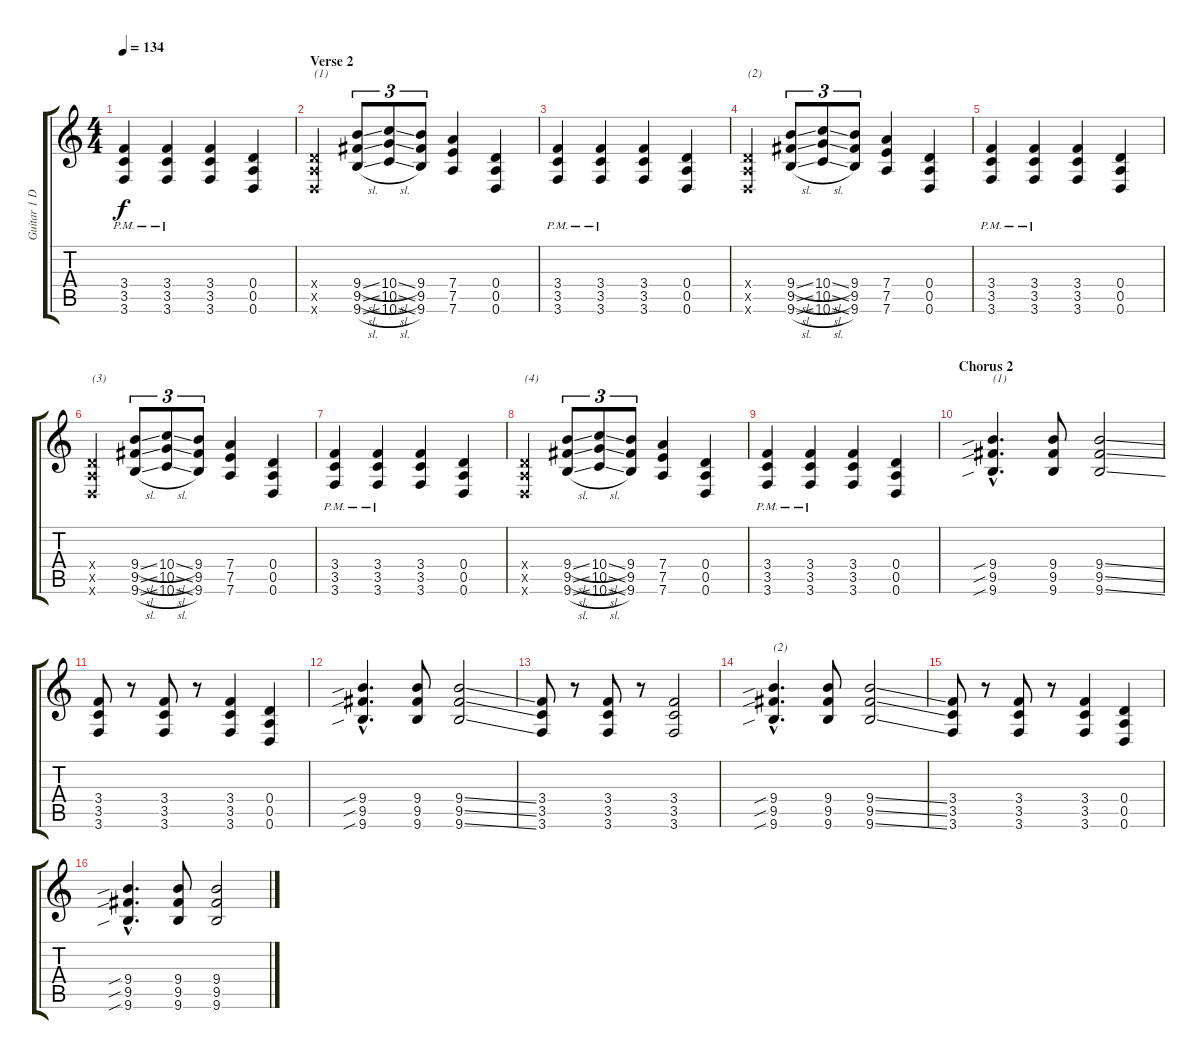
\track ("Guitar 1 Drop D - rythm" "Guitar 1 D") {instrument distortionguitar}
\staff {score tabs}
\tuning (E4 B3 G3 D3 A2 D2) {hide}
\ts (4 4)
\tempo 134
\clef g2
\ks c
(3.4{pm} 3.5{pm} 3.6{pm}).4{dy f} (3.4{pm} 3.5{pm} 3.6{pm}).4 (3.4 3.5 3.6).4 (0.4 0.5 0.6).4 |
\section ("" "Verse 2")
(0.4{x} 0.5{x} 0.6{x}).4{txt "(1)"} (9.4{sl} 9.5{sl} 9.6{sl}).8{tu (3 2)} (10.4{sl} 10.5{sl} 10.6{sl}).8{tu (3 2)} (9.4 9.5 9.6).8{tu (3 2)} (7.4 7.5 7.6).4 (0.4 0.5 0.6).4 |
(3.4{pm} 3.5{pm} 3.6{pm}).4 (3.4{pm} 3.5{pm} 3.6{pm}).4 (3.4 3.5 3.6).4 (0.4 0.5 0.6).4 |
(0.4{x} 0.5{x} 0.6{x}).4{txt "(2)"} (9.4{sl} 9.5{sl} 9.6{sl}).8{tu (3 2)} (10.4{sl} 10.5{sl} 10.6{sl}).8{tu (3 2)} (9.4 9.5 9.6).8{tu (3 2)} (7.4 7.5 7.6).4 (0.4 0.5 0.6).4 |
(3.4{pm} 3.5{pm} 3.6{pm}).4 (3.4{pm} 3.5{pm} 3.6{pm}).4 (3.4 3.5 3.6).4 (0.4 0.5 0.6).4 |
(0.4{x} 0.5{x} 0.6{x}).4{txt "(3)"} (9.4{sl} 9.5{sl} 9.6{sl}).8{tu (3 2)} (10.4{sl} 10.5{sl} 10.6{sl}).8{tu (3 2)} (9.4 9.5 9.6).8{tu (3 2)} (7.4 7.5 7.6).4 (0.4 0.5 0.6).4 |
(3.4{pm} 3.5{pm} 3.6{pm}).4 (3.4{pm} 3.5{pm} 3.6{pm}).4 (3.4 3.5 3.6).4 (0.4 0.5 0.6).4 |
(0.4{x} 0.5{x} 0.6{x}).4{txt "(4)"} (9.4{sl} 9.5{sl} 9.6{sl}).8{tu (3 2)} (10.4{sl} 10.5{sl} 10.6{sl}).8{tu (3 2)} (9.4 9.5 9.6).8{tu (3 2)} (7.4 7.5 7.6).4 (0.4 0.5 0.6).4 |
(3.4{pm} 3.5{pm} 3.6{pm}).4 (3.4{pm} 3.5{pm} 3.6{pm}).4 (3.4 3.5 3.6).4 (0.4 0.5 0.6).4 |
\section ("" "Chorus 2")
(9.4{sib hac} 9.5{sib hac} 9.6{sib hac}).4{d txt "(1)"} (9.4 9.5 9.6).8 (9.4{ss} 9.5{ss} 9.6{ss}).2 |
(3.4 3.5 3.6).8 r.8 (3.4 3.5 3.6).8 r.8 (3.4 3.5 3.6).4 (0.4 0.5 0.6).4 |
(9.4{sib hac} 9.5{sib hac} 9.6{sib hac}).4{d} (9.4 9.5 9.6).8 (9.4{ss} 9.5{ss} 9.6{ss}).2 |
(3.4 3.5 3.6).8 r.8 (3.4 3.5 3.6).8 r.8 (3.4 3.5 3.6).2 |
(9.4{sib hac} 9.5{sib hac} 9.6{sib hac}).4{d txt "(2)"} (9.4 9.5 9.6).8 (9.4{ss} 9.5{ss} 9.6{ss}).2 |
(3.4 3.5 3.6).8 r.8 (3.4 3.5 3.6).8 r.8 (3.4 3.5 3.6).4 (0.4 0.5 0.6).4 |
(9.4{sib hac} 9.5{sib hac} 9.6{sib hac}).4{d} (9.4 9.5 9.6).8 (9.4{ss} 9.5{ss} 9.6{ss}).2
